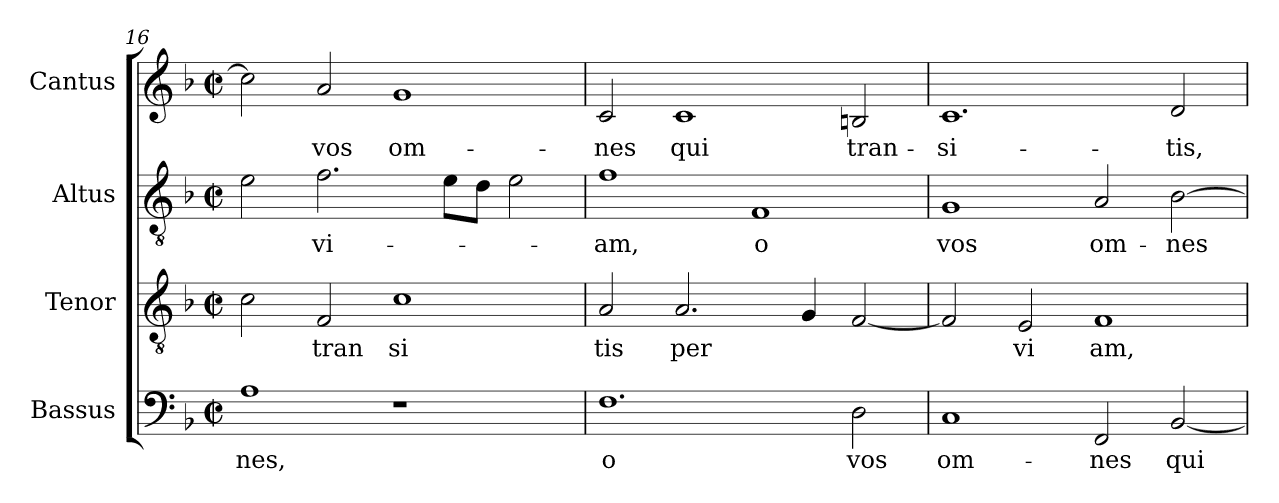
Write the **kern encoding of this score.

**kern	**text	**kern	**text	**kern	**text	**kern	**text
*part4	*part4	*part3	*part3	*part2	*part2	*part1	*part1
*staff4	*staff4	*staff3	*staff3	*staff2	*staff2	*staff1	*staff1
*I"Bassus	*	*I"Tenor	*	*I"Altus	*	*I"Cantus	*
*clefF4	*	*clefGv2	*	*clefGv2	*	*clefG2	*
*k[b-]	*	*k[b-]	*	*k[b-]	*	*k[b-]	*
*F:	*	*F:	*	*F:	*	*F:	*
*M2/2	*	*M2/2	*	*M2/2	*	*M2/2	*
*met(c|)	*	*met(c|)	*	*met(c|)	*	*met(c|)	*
=16	=16	=16	=16	=16	=16	=16	=16
!	!LO:LY:b:cj	!	!	!	!	!	!
1A	-nes,	2c\	.	2e\	.	2cc\]	.
!	!	!	!LO:LY:b:cj	!	!LO:LY:b:cj	!	!LO:LY:b:cj
.	.	2F/	tran	2.f\	vi-	2a/	vos
!	!	!	!LO:LY:b:cj	!	!	!	!LO:LY:b:cj
1r	.	1c	si	.	.	1g	om-
.	.	.	.	8e\L	.	.	.
.	.	.	.	8d\J	.	.	.
.	.	.	.	2e\	.	.	.
=17	=17	=17	=17	=17	=17	=17	=17
!	!LO:LY:b:cj	!	!LO:LY:b:cj	!	!LO:LY:b:cj	!	!LO:LY:b:cj
1.F	o	2A/	tis	1f	-am,	2c/	-nes
!	!	!	!LO:LY:b	!	!	!	!LO:LY:b:cj
.	.	2.A/	per	.	.	1c	qui
!	!	!	!	!	!LO:LY:b:cj	!	!
.	.	.	.	1F	o	.	.
.	.	4G/	.	.	.	.	.
!	!LO:LY:b:cj	!	!	!	!	!	!LO:LY:b:cj
2D\	vos	[<2F/	.	.	.	2Bn/	tran-
=18	=18	=18	=18	=18	=18	=18	=18
!	!LO:LY:b:cj	!	!	!	!LO:LY:b:cj	!	!LO:LY:b:cj
1C	om-	2F/]	.	1G	vos	1.c	-si-
!	!	!	!LO:LY:b:cj	!	!	!	!
.	.	2E/	vi	.	.	.	.
!	!LO:LY:b:cj	!	!LO:LY:b:cj	!	!LO:LY:b:cj	!	!
2FF/	-nes	1F	am,	2A/	om-	.	.
!	!LO:LY:b	!	!	!	!LO:LY:b	!	!LO:LY:b:cj
[>2BB-/	qui	.	.	[>2B-\	-nes	2d/	-tis,
=	=	=	=	=	=	=	=
*-	*-	*-	*-	*-	*-	*-	*-
